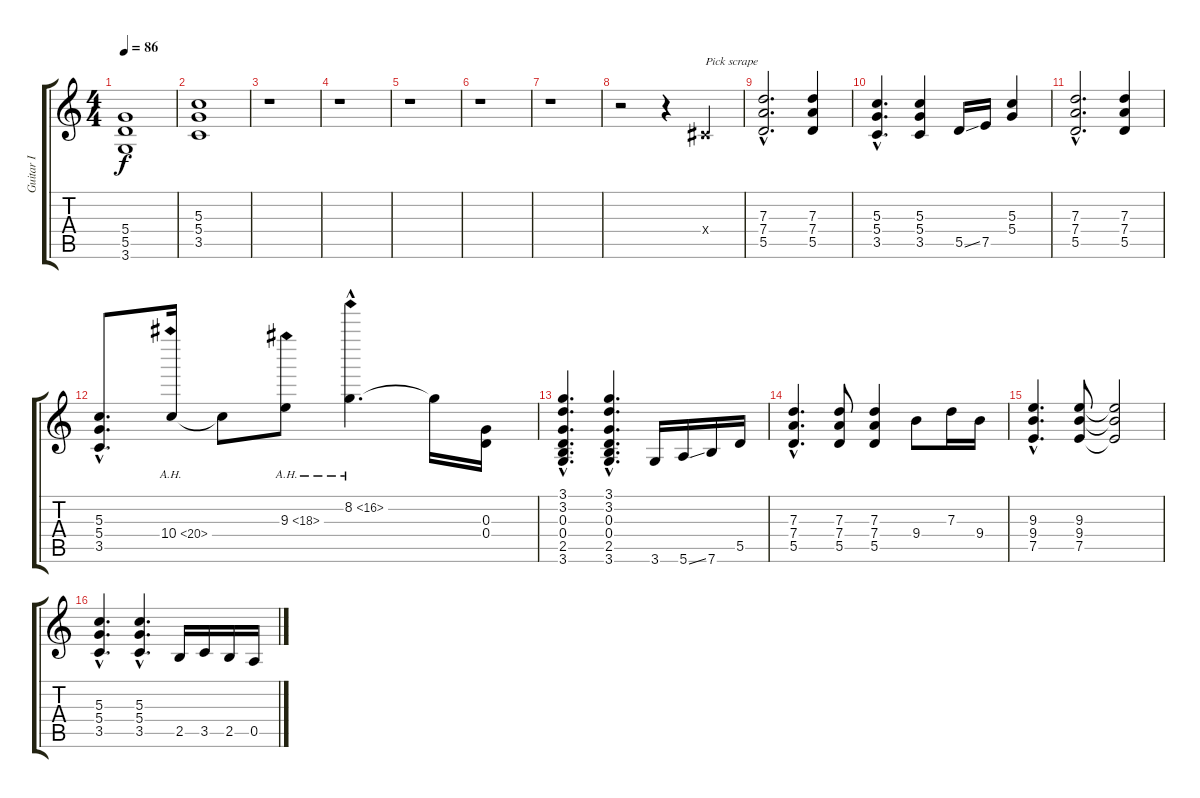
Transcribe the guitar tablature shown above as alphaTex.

\track ("Guitar I" "Guitar I") {instrument overdrivenguitar}
\staff {score tabs}
\tuning (E4 B3 G3 D3 A2 E2) {hide}
\ts (4 4)
\tempo 86
\clef g2
\ks c
(5.4 5.5 3.6).1{dy f} |
(5.3 5.4 3.5).1 |
r.1 |
r.1 |
r.1 |
r.1 |
r.1 |
r.2 r.4 -1.4{x}.4{txt "Pick scrape"} |
(7.3{hac} 7.4{hac} 5.5{hac}).2{d} (7.3 7.4 5.5).4 |
(5.3{hac} 5.4{hac} 3.5{hac}).4{d} (5.3 5.4 3.5).4 5.5{ss}.16 7.5.16 (5.3 5.4).4 |
(7.3{hac} 7.4{hac} 5.5{hac}).2{d} (7.3 7.4 5.5).4 |
(5.3{hac} 5.4{hac} 3.5{hac}).8{d} 10.4{ah 10}.16 10.4{t}.8 9.3{ah 9}.8 8.2{ah 8 hac}.4{d} 8.2{t}.16 (0.3 0.4).16 |
(3.1{hac} 3.2{hac} 0.3{hac} 0.4{hac} 2.5{hac} 3.6{hac}).4{d} (3.1{hac} 3.2{hac} 0.3{hac} 0.4{hac} 2.5{hac} 3.6{hac}).4{d} 3.6.16 5.6{ss}.16 7.6.16 5.5.16 |
(7.3{hac} 7.4{hac} 5.5{hac}).4{d} (7.3 7.4 5.5).8 (7.3 7.4 5.5).4 9.4.8 7.3.16 9.4.16 |
(9.3{hac} 9.4{hac} 7.5{hac}).4{d} (9.3 9.4 7.5).8 (9.3{t} 9.4{t} 7.5{t}).2 |
(5.3{hac} 5.4{hac} 3.5{hac}).4{d} (5.3{hac} 5.4{hac} 3.5{hac}).4{d} 2.5.16 3.5.16 2.5.16 0.5.16
